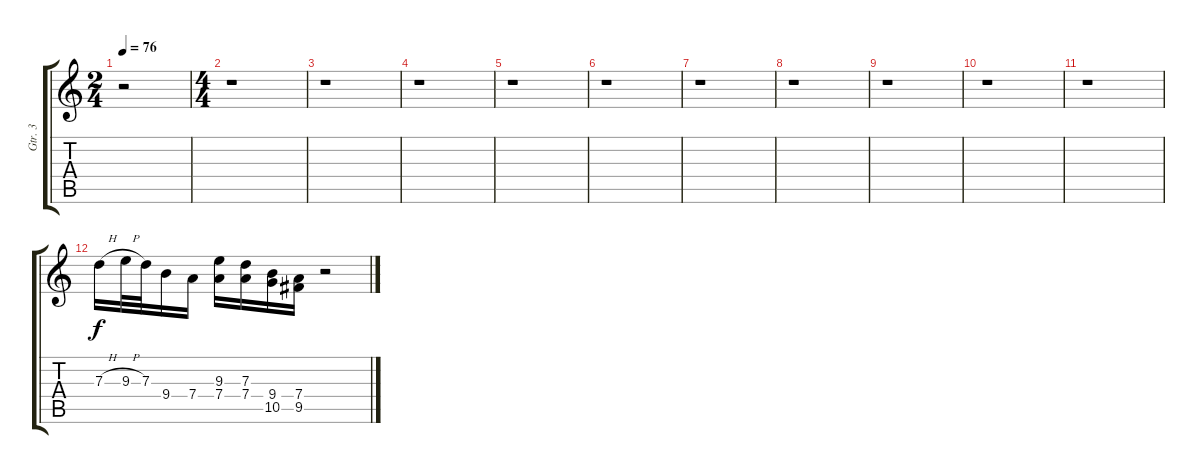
\track ("Gtr. 3" "Gtr. 3") {instrument distortionguitar}
\staff {score tabs}
\tuning (E4 B3 G3 D3 A2 E2) {hide}
\ts (2 4)
\tempo 76
\clef g2
\ks c
r.2{dy f} |
\ts (4 4)
r.1 |
r.1 |
r.1 |
r.1 |
r.1 |
r.1 |
r.1 |
r.1 |
r.1 |
r.1 |
7.3{h}.16 9.3{h}.32 7.3.32 9.4.16 7.4.16 (9.3 7.4).16 (7.3 7.4).16 (9.4 10.5).16 (7.4 9.5).16 r.2
